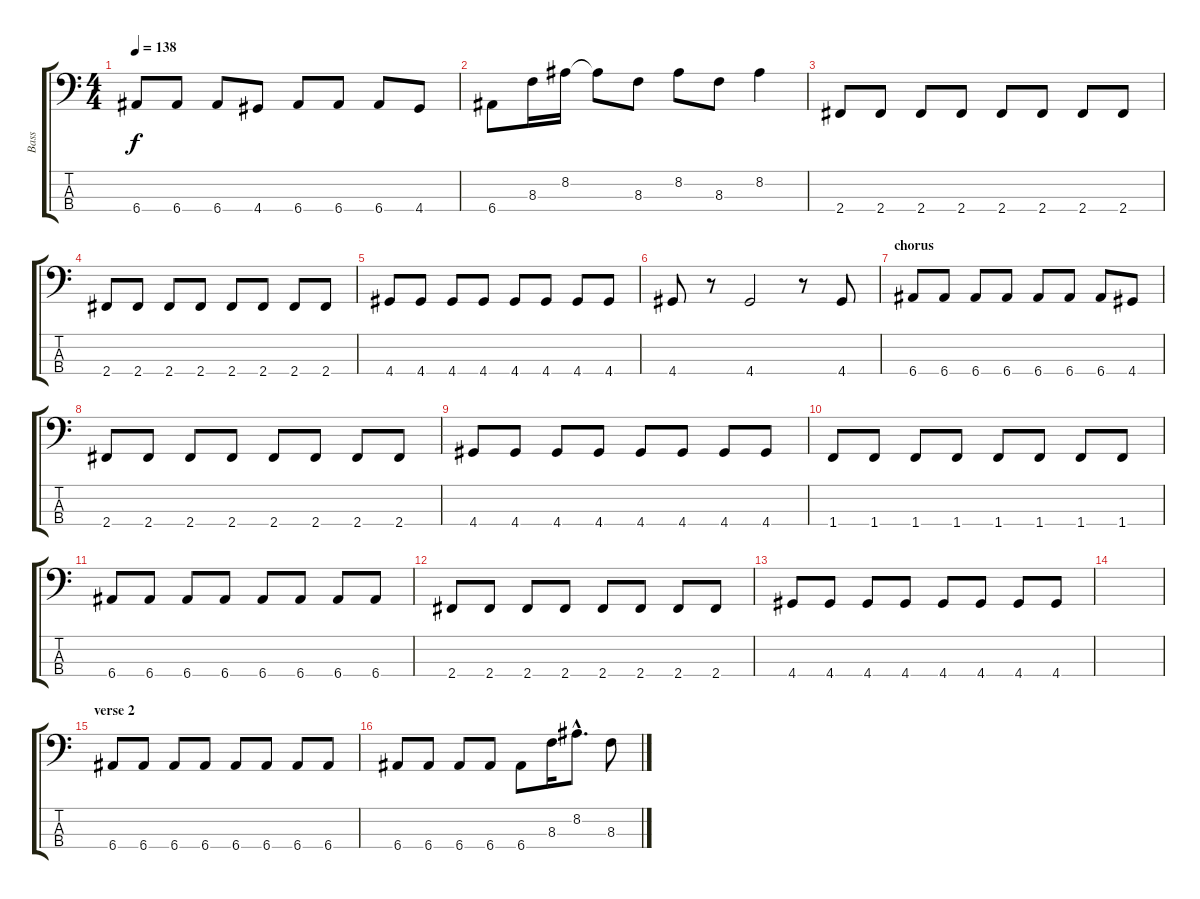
\track ("Bass" "Bass") {instrument electricbassfinger}
\staff {score tabs}
\tuning (G2 D2 A1 E1) {hide}
\ts (4 4)
\tempo 138
\clef f4
\ks c
6.4.8{dy f} 6.4.8 6.4.8 4.4.8 6.4.8 6.4.8 6.4.8 4.4.8 |
6.4.8 8.3.16 8.2.16 8.2{t}.8 8.3.8 8.2.8 8.3.8 8.2.4 |
2.4.8 2.4.8 2.4.8 2.4.8 2.4.8 2.4.8 2.4.8 2.4.8 |
2.4.8 2.4.8 2.4.8 2.4.8 2.4.8 2.4.8 2.4.8 2.4.8 |
4.4.8 4.4.8 4.4.8 4.4.8 4.4.8 4.4.8 4.4.8 4.4.8 |
4.4.8 r.8 4.4.2 r.8 4.4.8 |
\section ("" "chorus")
6.4.8 6.4.8 6.4.8 6.4.8 6.4.8 6.4.8 6.4.8 4.4.8 |
2.4.8 2.4.8 2.4.8 2.4.8 2.4.8 2.4.8 2.4.8 2.4.8 |
4.4.8 4.4.8 4.4.8 4.4.8 4.4.8 4.4.8 4.4.8 4.4.8 |
1.4.8 1.4.8 1.4.8 1.4.8 1.4.8 1.4.8 1.4.8 1.4.8 |
6.4.8 6.4.8 6.4.8 6.4.8 6.4.8 6.4.8 6.4.8 6.4.8 |
2.4.8 2.4.8 2.4.8 2.4.8 2.4.8 2.4.8 2.4.8 2.4.8 |
4.4.8 4.4.8 4.4.8 4.4.8 4.4.8 4.4.8 4.4.8 4.4.8 |
|
\section ("" "verse 2")
6.4.8 6.4.8 6.4.8 6.4.8 6.4.8 6.4.8 6.4.8 6.4.8 |
6.4.8 6.4.8 6.4.8 6.4.8 6.4.8 8.3.16 8.2{hac}.8{d} 8.3.8
